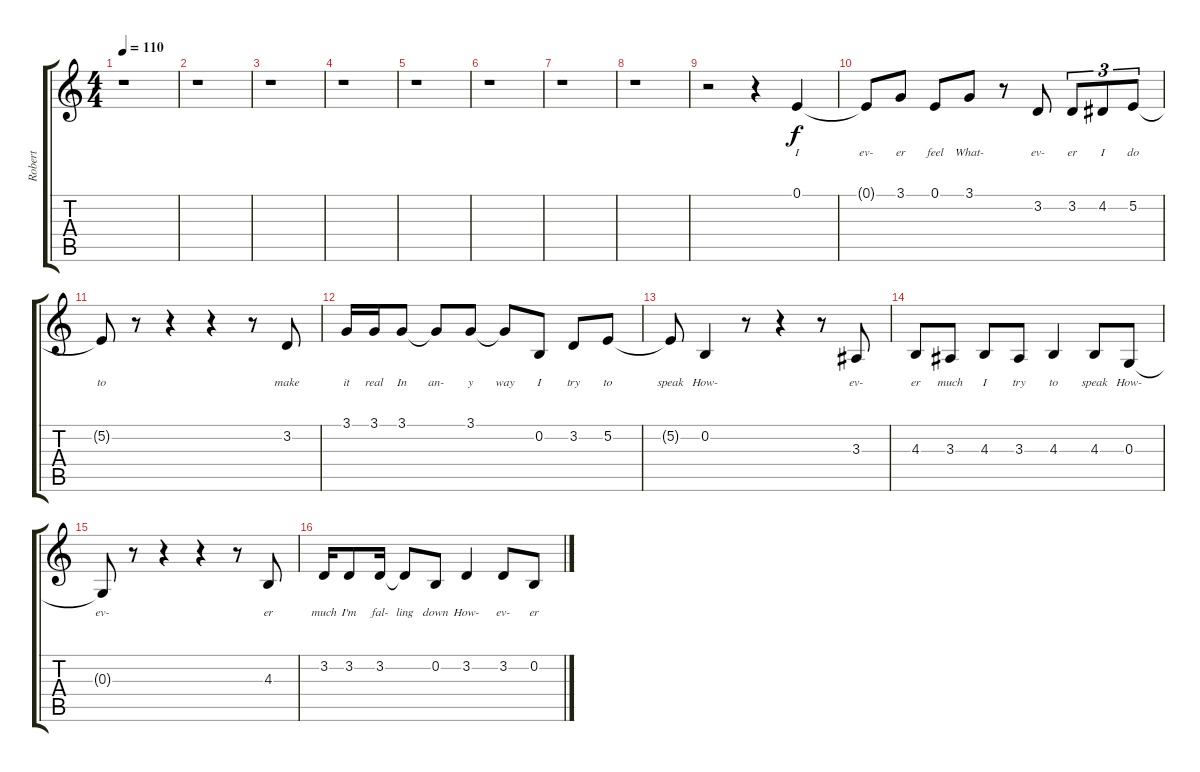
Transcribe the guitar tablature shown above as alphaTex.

\track ("Robert" "Robert") {instrument sopranosax}
\staff {score tabs}
\tuning (E4 B3 G3 D3 A2 E2) {hide}
\ts (4 4)
\tempo 110
\clef g2
\ks c
r.1{dy f} |
r.1 |
r.1 |
r.1 |
r.1 |
r.1 |
r.1 |
r.1 |
r.2 r.4 0.1.4{lyrics (0 "I") lyrics (1 "") lyrics (2 "") lyrics (3 "") lyrics (4 "")} |
0.1{t}.8{lyrics (0 "ev-") lyrics (1 "") lyrics (2 "") lyrics (3 "") lyrics (4 "")} 3.1.8{lyrics (0 "er") lyrics (1 "") lyrics (2 "") lyrics (3 "") lyrics (4 "")} 0.1.8{lyrics (0 "feel") lyrics (1 "") lyrics (2 "") lyrics (3 "") lyrics (4 "")} 3.1.8{lyrics (0 "What-") lyrics (1 "") lyrics (2 "") lyrics (3 "") lyrics (4 "")} r.8 3.2.8{lyrics (0 "ev-") lyrics (1 "") lyrics (2 "") lyrics (3 "") lyrics (4 "")} 3.2.8{tu (3 2) lyrics (0 "er") lyrics (1 "") lyrics (2 "") lyrics (3 "") lyrics (4 "")} 4.2.8{tu (3 2) lyrics (0 "I") lyrics (1 "") lyrics (2 "") lyrics (3 "") lyrics (4 "")} 5.2.8{tu (3 2) lyrics (0 "do") lyrics (1 "") lyrics (2 "") lyrics (3 "") lyrics (4 "")} |
5.2{t}.8{lyrics (0 "to") lyrics (1 "") lyrics (2 "") lyrics (3 "") lyrics (4 "")} r.8 r.4 r.4 r.8 3.2.8{lyrics (0 "make") lyrics (1 "") lyrics (2 "") lyrics (3 "") lyrics (4 "")} |
3.1.16{lyrics (0 "it") lyrics (1 "") lyrics (2 "") lyrics (3 "") lyrics (4 "")} 3.1.16{lyrics (0 "real") lyrics (1 "") lyrics (2 "") lyrics (3 "") lyrics (4 "")} 3.1.8{lyrics (0 "In") lyrics (1 "") lyrics (2 "") lyrics (3 "") lyrics (4 "")} 3.1{t}.8{lyrics (0 "an-") lyrics (1 "") lyrics (2 "") lyrics (3 "") lyrics (4 "")} 3.1.8{lyrics (0 "y") lyrics (1 "") lyrics (2 "") lyrics (3 "") lyrics (4 "")} 3.1{t}.8{lyrics (0 "way") lyrics (1 "") lyrics (2 "") lyrics (3 "") lyrics (4 "")} 0.2.8{lyrics (0 "I") lyrics (1 "") lyrics (2 "") lyrics (3 "") lyrics (4 "")} 3.2.8{lyrics (0 "try") lyrics (1 "") lyrics (2 "") lyrics (3 "") lyrics (4 "")} 5.2.8{lyrics (0 "to") lyrics (1 "") lyrics (2 "") lyrics (3 "") lyrics (4 "")} |
5.2{t}.8{lyrics (0 "speak") lyrics (1 "") lyrics (2 "") lyrics (3 "") lyrics (4 "")} 0.2.4{lyrics (0 "How-") lyrics (1 "") lyrics (2 "") lyrics (3 "") lyrics (4 "")} r.8 r.4 r.8 3.3.8{lyrics (0 "ev-") lyrics (1 "") lyrics (2 "") lyrics (3 "") lyrics (4 "")} |
4.3.8{lyrics (0 "er") lyrics (1 "") lyrics (2 "") lyrics (3 "") lyrics (4 "")} 3.3.8{lyrics (0 "much") lyrics (1 "") lyrics (2 "") lyrics (3 "") lyrics (4 "")} 4.3.8{lyrics (0 "I") lyrics (1 "") lyrics (2 "") lyrics (3 "") lyrics (4 "")} 3.3.8{lyrics (0 "try") lyrics (1 "") lyrics (2 "") lyrics (3 "") lyrics (4 "")} 4.3.4{lyrics (0 "to") lyrics (1 "") lyrics (2 "") lyrics (3 "") lyrics (4 "")} 4.3.8{lyrics (0 "speak") lyrics (1 "") lyrics (2 "") lyrics (3 "") lyrics (4 "")} 0.3.8{lyrics (0 "How-") lyrics (1 "") lyrics (2 "") lyrics (3 "") lyrics (4 "")} |
0.3{t}.8{lyrics (0 "ev-") lyrics (1 "") lyrics (2 "") lyrics (3 "") lyrics (4 "")} r.8 r.4 r.4 r.8 4.3.8{lyrics (0 "er") lyrics (1 "") lyrics (2 "") lyrics (3 "") lyrics (4 "")} |
3.2.16{lyrics (0 "much") lyrics (1 "") lyrics (2 "") lyrics (3 "") lyrics (4 "")} 3.2.8{lyrics (0 "I'm") lyrics (1 "") lyrics (2 "") lyrics (3 "") lyrics (4 "")} 3.2.16{lyrics (0 "fal-") lyrics (1 "") lyrics (2 "") lyrics (3 "") lyrics (4 "")} 3.2{t}.8{lyrics (0 "ling") lyrics (1 "") lyrics (2 "") lyrics (3 "") lyrics (4 "")} 0.2.8{lyrics (0 "down") lyrics (1 "") lyrics (2 "") lyrics (3 "") lyrics (4 "")} 3.2.4{lyrics (0 "How-") lyrics (1 "") lyrics (2 "") lyrics (3 "") lyrics (4 "")} 3.2.8{lyrics (0 "ev-") lyrics (1 "") lyrics (2 "") lyrics (3 "") lyrics (4 "")} 0.2.8{lyrics (0 "er") lyrics (1 "") lyrics (2 "") lyrics (3 "") lyrics (4 "")}
